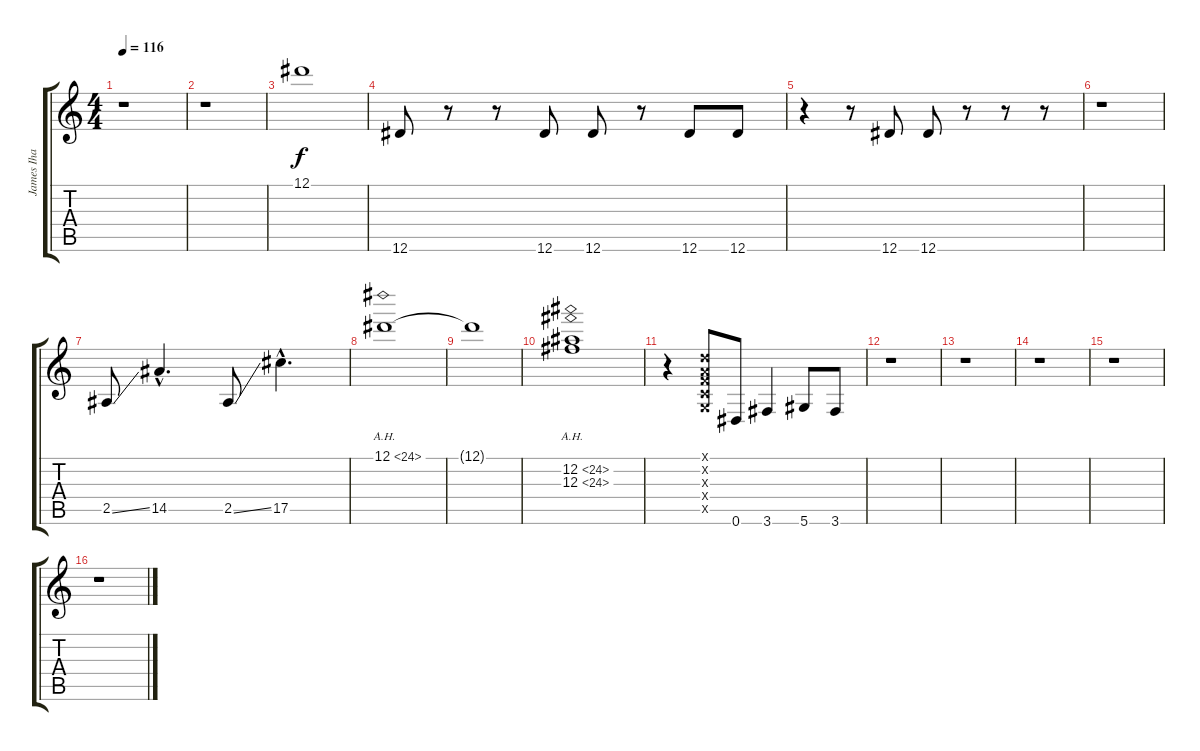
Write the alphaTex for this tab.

\track ("James Iha" "James Iha") {instrument distortionguitar}
\staff {score tabs}
\tuning (Eb4 Bb3 Gb3 Db3 Ab2 Eb2) {hide}
\ts (4 4)
\tempo 116
\clef g2
\ks c
r.1{dy f instrument distortionguitar} |
r.1 |
12.1.1 |
12.6.8 r.8 r.8 12.6.8 12.6.8 r.8 12.6.8 12.6.8 |
r.4 r.8 12.6.8 12.6.8 r.8 r.8 r.8 |
r.1 |
2.5{ss}.8 14.5{hac}.4{d} 2.5{ss}.8 17.5{hac}.4{d} |
12.1{ah 12}.1 |
12.1{t}.1 |
(12.2{ah 12} 12.3{ah 12}).1 |
r.4 (-1.1{x} -1.2{x} -1.3{x} -1.4{x} -1.5{x}).8 0.6.8 3.6.4 5.6.8 3.6.8 |
r.1 |
r.1 |
r.1 |
r.1 |
r.1
